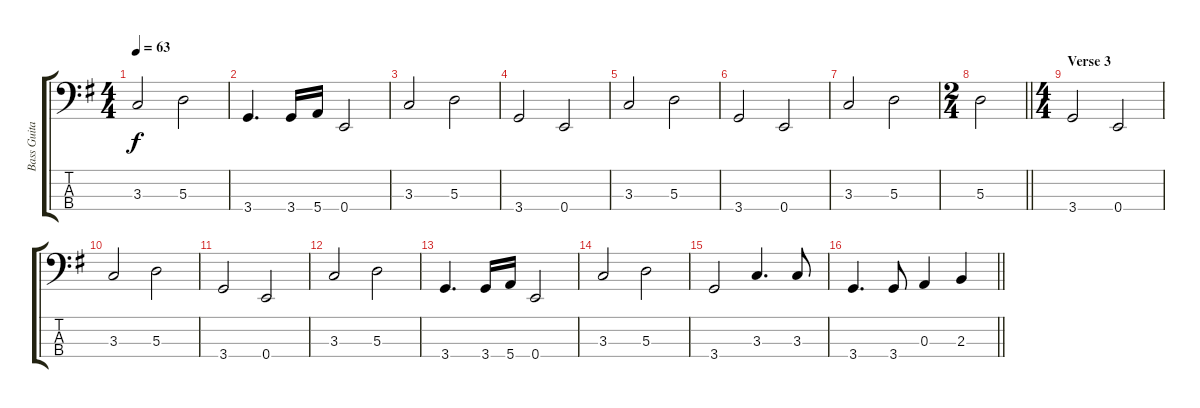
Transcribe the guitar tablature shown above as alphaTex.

\track ("Bass Guitar" "Bass Guita") {instrument electricbassfinger}
\staff {score tabs}
\tuning (G2 D2 A1 E1) {hide}
\ts (4 4)
\tempo 63
\clef f4
\ks g
3.3.2{dy f} 5.3.2 |
3.4.4{d} 3.4.16 5.4.16 0.4.2 |
3.3.2 5.3.2 |
3.4.2 0.4.2 |
3.3.2 5.3.2 |
3.4.2 0.4.2 |
3.3.2 5.3.2 |
\ts (2 4)
\barLineRight lightlight
5.3.2 |
\ts (4 4)
\section ("" "Verse 3")
3.4.2 0.4.2 |
3.3.2 5.3.2 |
3.4.2 0.4.2 |
3.3.2 5.3.2 |
3.4.4{d} 3.4.16 5.4.16 0.4.2 |
3.3.2 5.3.2 |
3.4.2 3.3.4{d} 3.3.8 |
\barLineRight lightlight
3.4.4{d} 3.4.8 0.3.4 2.3.4
